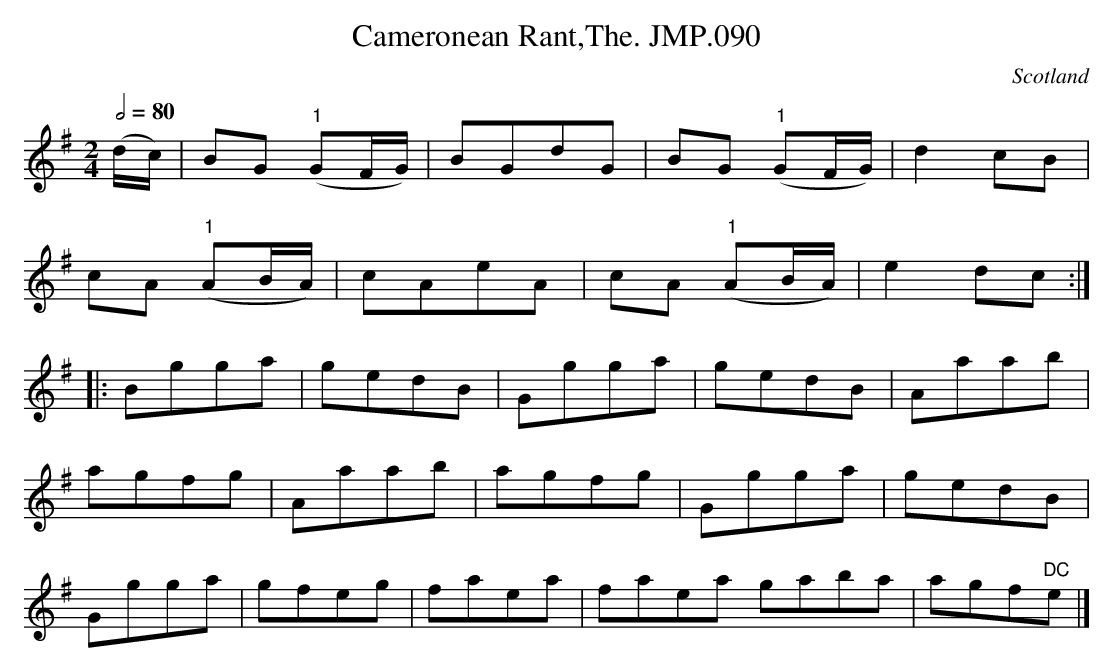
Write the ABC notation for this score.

X:1
T:Cameronean Rant,The. JMP.090
M:2/4
L:1/8
Q:1/2=80
O:Scotland
K:G major
(d/c/) | BG "1" (GF/G/) | BGdG |  BG "1" (GF/G/) | d2 cB |!
cA "1" (AB/A/) | cAeA |  cA "1" (AB/A/) | e2 dc :|!
|:Bgga | gedB | Ggga | gedB |Aaab |!
agfg | Aaab| agfg | Ggga | gedB | !
Ggga | gfeg | faea |faea gaba | agf"DC"e |]
